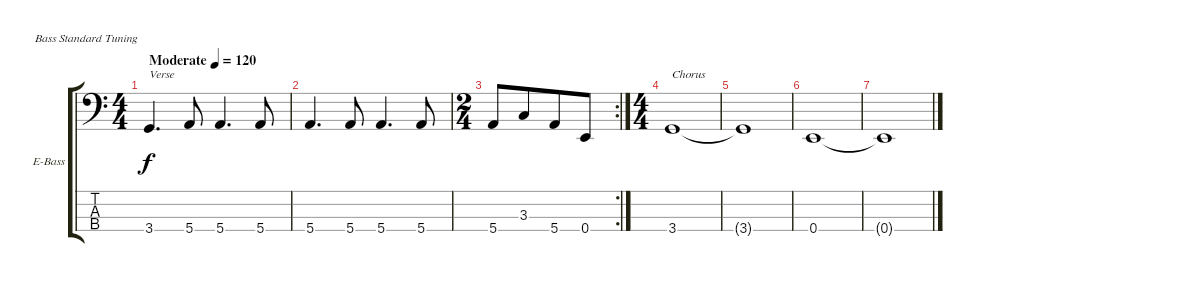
\bracketExtendMode groupsimilarinstruments
\firstSystemTrackNameOrientation horizontal
\otherSystemsTrackNameOrientation horizontal
\track ("Bass" "E-Bass") {instrument electricbasspick}
\staff {score tabs}
\tuning (G2 D2 A1 E1)
\ts (4 4)
\beaming (8 2 2 2 2)
\tempo (120 "Moderate")
\clef f4
\ks c
3.4.4{d txt "Verse" dy f instrument electricbasspick} 5.4.8 5.4.4{d} 5.4.8 |
5.4.4{d} 5.4.8 5.4.4{d} 5.4.8 |
\rc 2
\ts (2 4)
\beaming (8 1 1 1 1)
5.4.8{beam merge} 3.3.8{beam merge} 5.4.8{beam merge} 0.4.8 |
\ts (4 4)
\beaming (8 2 2 2 2)
3.4.1{txt "Chorus"} |
3.4{t}.1 |
0.4.1 |
0.4{t}.1
